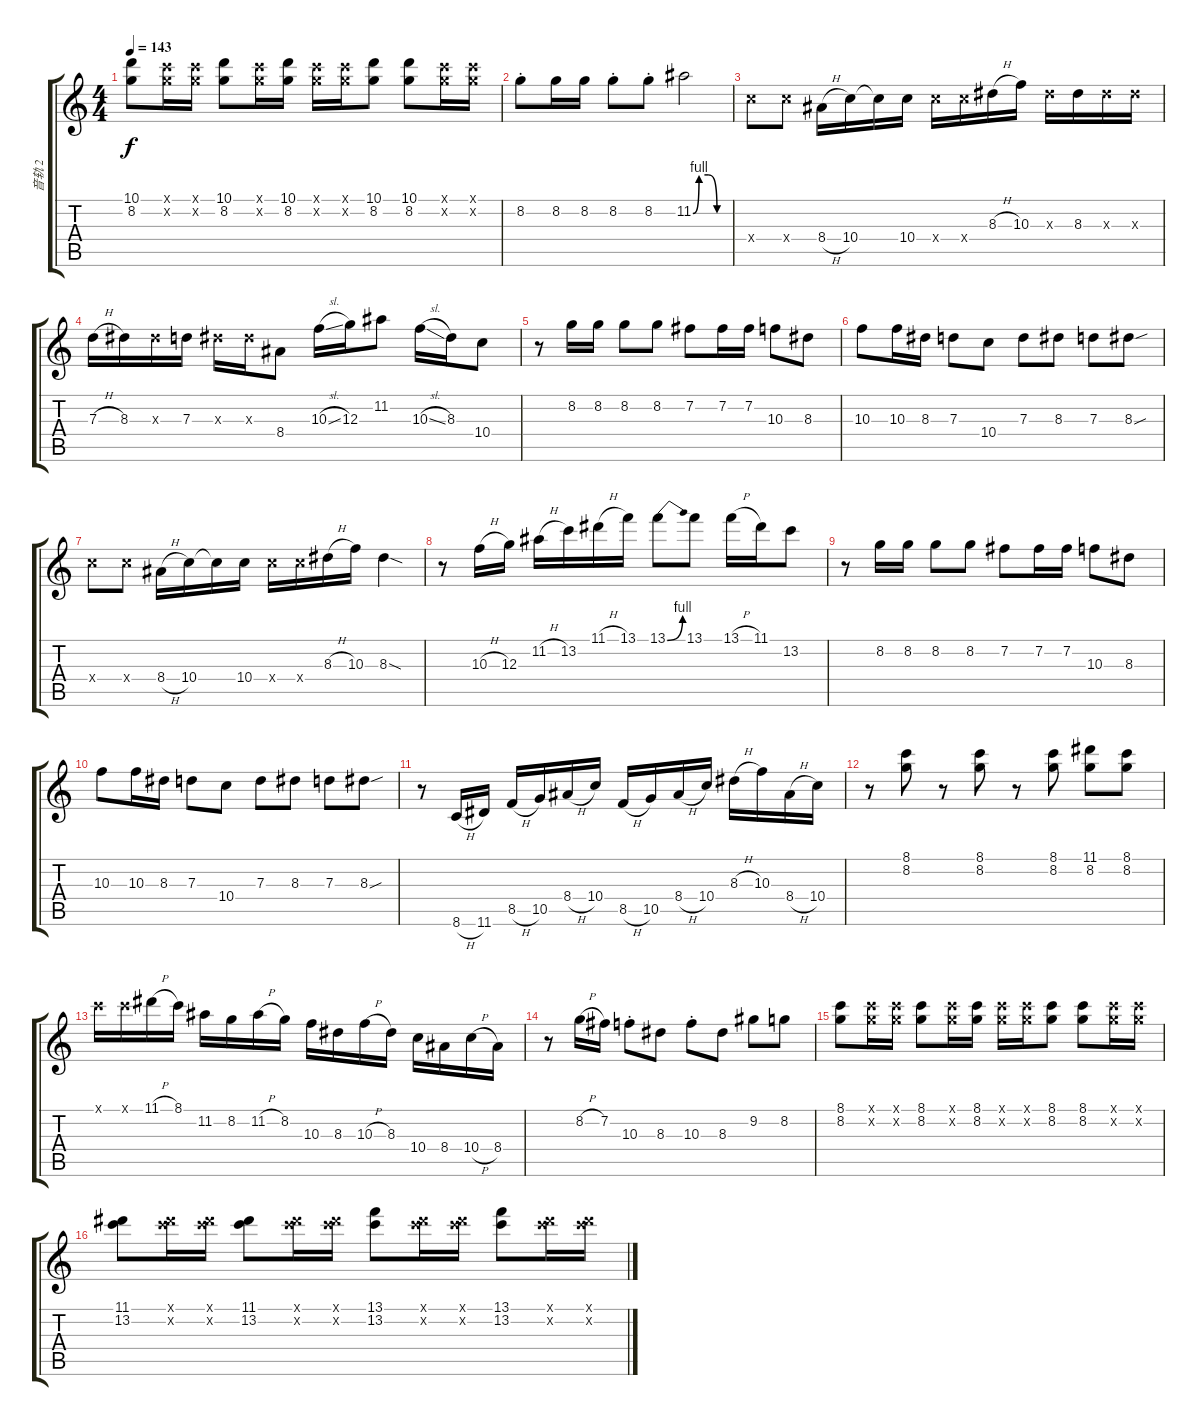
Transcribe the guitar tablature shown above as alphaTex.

\track ("音轨 2" "音轨 2") {instrument electricguitarjazz}
\staff {score tabs}
\tuning (E4 B3 G3 D3 A2 E2) {hide}
\ts (4 4)
\tempo 143
\clef g2
\ks c
(10.1 8.2).8{dy f} (8.1{x} 8.2{x}).16 (8.1{x} 8.2{x}).16 (10.1 8.2).8 (8.1{x} 8.2{x}).16 (10.1 8.2).16 (8.1{x} 8.2{x}).16 (8.1{x} 8.2{x}).16 (10.1 8.2).8 (10.1 8.2).8 (8.1{x} 8.2{x}).16 (8.1{x} 8.2{x}).16 |
8.2{st}.8 8.2.16 8.2.16 8.2{st}.8 8.2{st}.8 11.2{be (custom 0 0 10 4 25 4 40 0 60 0)}.2 |
10.4{x}.8 10.4{x}.8 8.4{h}.16 10.4.16 10.4{t}.16 10.4.16 10.4{x}.16 10.4{x}.16 8.3{h}.16 10.3.16 8.3{x}.16 8.3.16 8.3{x}.16 8.3{x}.16 |
7.3{h}.16 8.3.16 8.3{x}.16 7.3.16 8.3{x}.16 8.3{x}.16 8.4.8 10.3{sl}.16 12.3.16 11.2.8 10.3{sl}.16 8.3.16 10.4.8 |
r.8 8.2.16 8.2.16 8.2.8 8.2.8 7.2.8 7.2.16 7.2.16 10.3.8 8.3.8 |
10.3.8 10.3.16 8.3.16 7.3.8 10.4.8 7.3.8 8.3.8 7.3.8 8.3{sou}.8 |
10.4{x}.8 10.4{x}.8 8.4{h}.16 10.4.16 10.4{t}.16 10.4.16 10.4{x}.16 10.4{x}.16 8.3{h}.16 10.3.16 8.3{sod}.4 |
r.8 10.3{h}.16 12.3.16 11.2{h}.16 13.2.16 11.1{h}.16 13.1.16 13.1{be (bend 0 0 60 4)}.8 13.1.8 13.1{h}.16 11.1.16 13.2.8 |
r.8 8.2.16 8.2.16 8.2.8 8.2.8 7.2.8 7.2.16 7.2.16 10.3.8 8.3.8 |
10.3.8 10.3.16 8.3.16 7.3.8 10.4.8 7.3.8 8.3.8 7.3.8 8.3{sou}.8 |
r.8 8.6{h}.16 11.6.16 8.5{h}.16 10.5.16 8.4{h}.16 10.4.16 8.5{h}.16 10.5.16 8.4{h}.16 10.4.16 8.3{h}.16 10.3.16 8.4{h}.16 10.4.16 |
r.8 (8.1 8.2).8 r.8 (8.1 8.2).8 r.8 (8.1 8.2).8 (11.1 8.2).8 (8.1 8.2).8 |
8.1{x}.16 8.1{x}.16 11.1{h}.16 8.1.16 11.2.16 8.2.16 11.2{h}.16 8.2.16 10.3.16 8.3.16 10.3{h}.16 8.3.16 10.4.16 8.4.16 10.4{h}.16 8.4.16 |
r.8 8.2{h}.16 7.2.16 10.3{st}.8 8.3.8 10.3{st}.8 8.3.8 9.2.8 8.2.8 |
(8.1 8.2).8 (8.1{x} 8.2{x}).16 (8.1{x} 8.2{x}).16 (8.1 8.2).8 (8.1{x} 8.2{x}).16 (8.1 8.2).16 (8.1{x} 8.2{x}).16 (8.1{x} 8.2{x}).16 (8.1 8.2).8 (8.1 8.2).8 (8.1{x} 8.2{x}).16 (8.1{x} 8.2{x}).16 |
(11.1 13.2).8 (11.1{x} 13.2{x}).16 (11.1{x} 13.2{x}).16 (11.1 13.2).8 (11.1{x} 13.2{x}).16 (11.1{x} 13.2{x}).16 (13.1 13.2).8 (11.1{x} 13.2{x}).16 (11.1{x} 13.2{x}).16 (13.1 13.2).8 (11.1{x} 13.2{x}).16 (11.1{x} 13.2{x}).16
